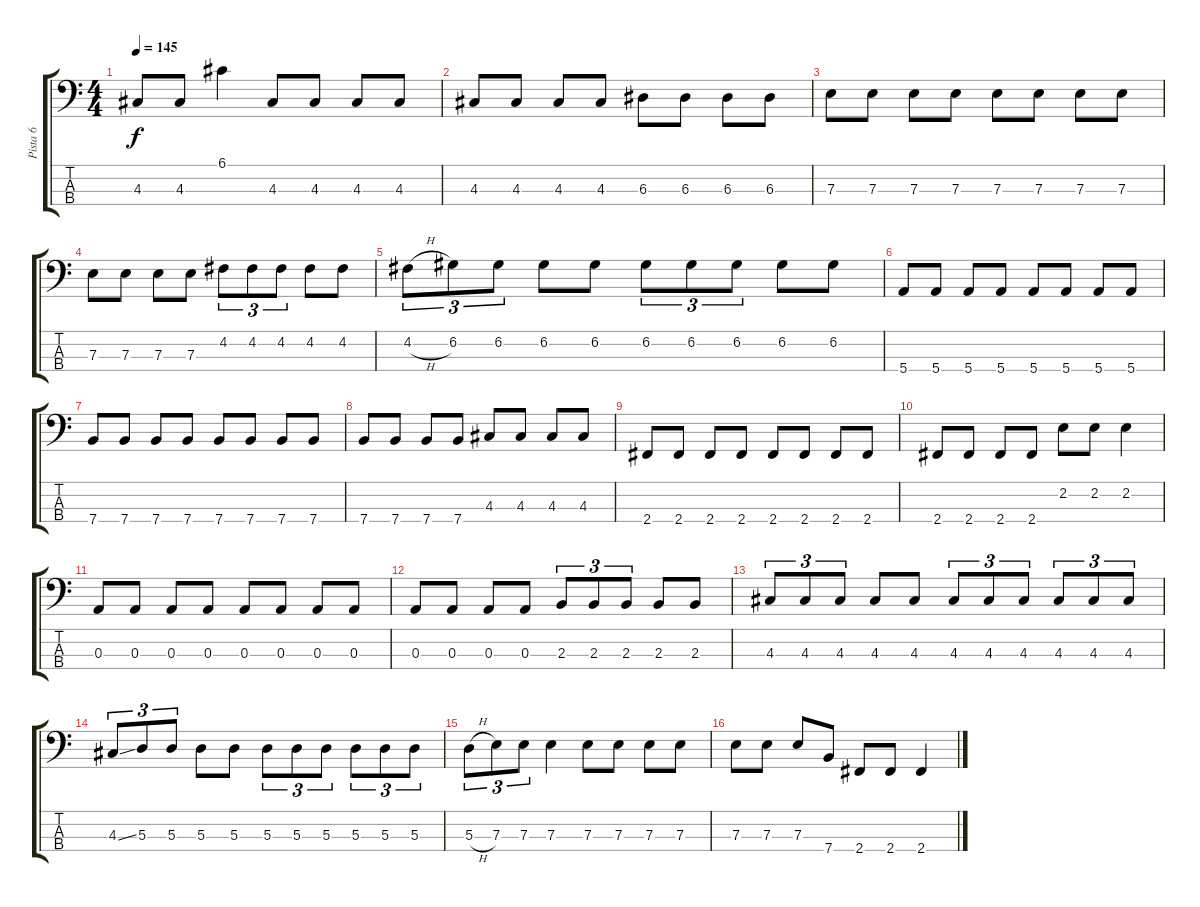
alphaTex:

\track ("Pista 6" "Pista 6") {instrument electricbassfinger}
\staff {score tabs}
\tuning (G2 D2 A1 E1) {hide}
\ts (4 4)
\tempo 145
\clef f4
\ks c
4.3.8{dy f} 4.3.8 6.1.4 4.3.8 4.3.8 4.3.8 4.3.8 |
4.3.8 4.3.8 4.3.8 4.3.8 6.3.8 6.3.8 6.3.8 6.3.8 |
7.3.8 7.3.8 7.3.8 7.3.8 7.3.8 7.3.8 7.3.8 7.3.8 |
7.3.8 7.3.8 7.3.8 7.3.8 4.2.8{tu (3 2)} 4.2.8{tu (3 2)} 4.2.8{tu (3 2)} 4.2.8 4.2.8 |
4.2{h}.8{tu (3 2)} 6.2.8{tu (3 2)} 6.2.8{tu (3 2)} 6.2.8 6.2.8 6.2.8{tu (3 2)} 6.2.8{tu (3 2)} 6.2.8{tu (3 2)} 6.2.8 6.2.8 |
5.4.8 5.4.8 5.4.8 5.4.8 5.4.8 5.4.8 5.4.8 5.4.8 |
7.4.8 7.4.8 7.4.8 7.4.8 7.4.8 7.4.8 7.4.8 7.4.8 |
7.4.8 7.4.8 7.4.8 7.4.8 4.3.8 4.3.8 4.3.8 4.3.8 |
2.4.8 2.4.8 2.4.8 2.4.8 2.4.8 2.4.8 2.4.8 2.4.8 |
2.4.8 2.4.8 2.4.8 2.4.8 2.2.8 2.2.8 2.2.4 |
0.3.8 0.3.8 0.3.8 0.3.8 0.3.8 0.3.8 0.3.8 0.3.8 |
0.3.8 0.3.8 0.3.8 0.3.8 2.3.8{tu (3 2)} 2.3.8{tu (3 2)} 2.3.8{tu (3 2)} 2.3.8 2.3.8 |
4.3.8{tu (3 2)} 4.3.8{tu (3 2)} 4.3.8{tu (3 2)} 4.3.8 4.3.8 4.3.8{tu (3 2)} 4.3.8{tu (3 2)} 4.3.8{tu (3 2)} 4.3.8{tu (3 2)} 4.3.8{tu (3 2)} 4.3.8{tu (3 2)} |
4.3{ss}.8{tu (3 2)} 5.3.8{tu (3 2)} 5.3.8{tu (3 2)} 5.3.8 5.3.8 5.3.8{tu (3 2)} 5.3.8{tu (3 2)} 5.3.8{tu (3 2)} 5.3.8{tu (3 2)} 5.3.8{tu (3 2)} 5.3.8{tu (3 2)} |
5.3{h}.8{tu (3 2)} 7.3.8{tu (3 2)} 7.3.8{tu (3 2)} 7.3.4 7.3.8 7.3.8 7.3.8 7.3.8 |
7.3.8 7.3.8 7.3.8 7.4.8 2.4.8 2.4.8 2.4.4
